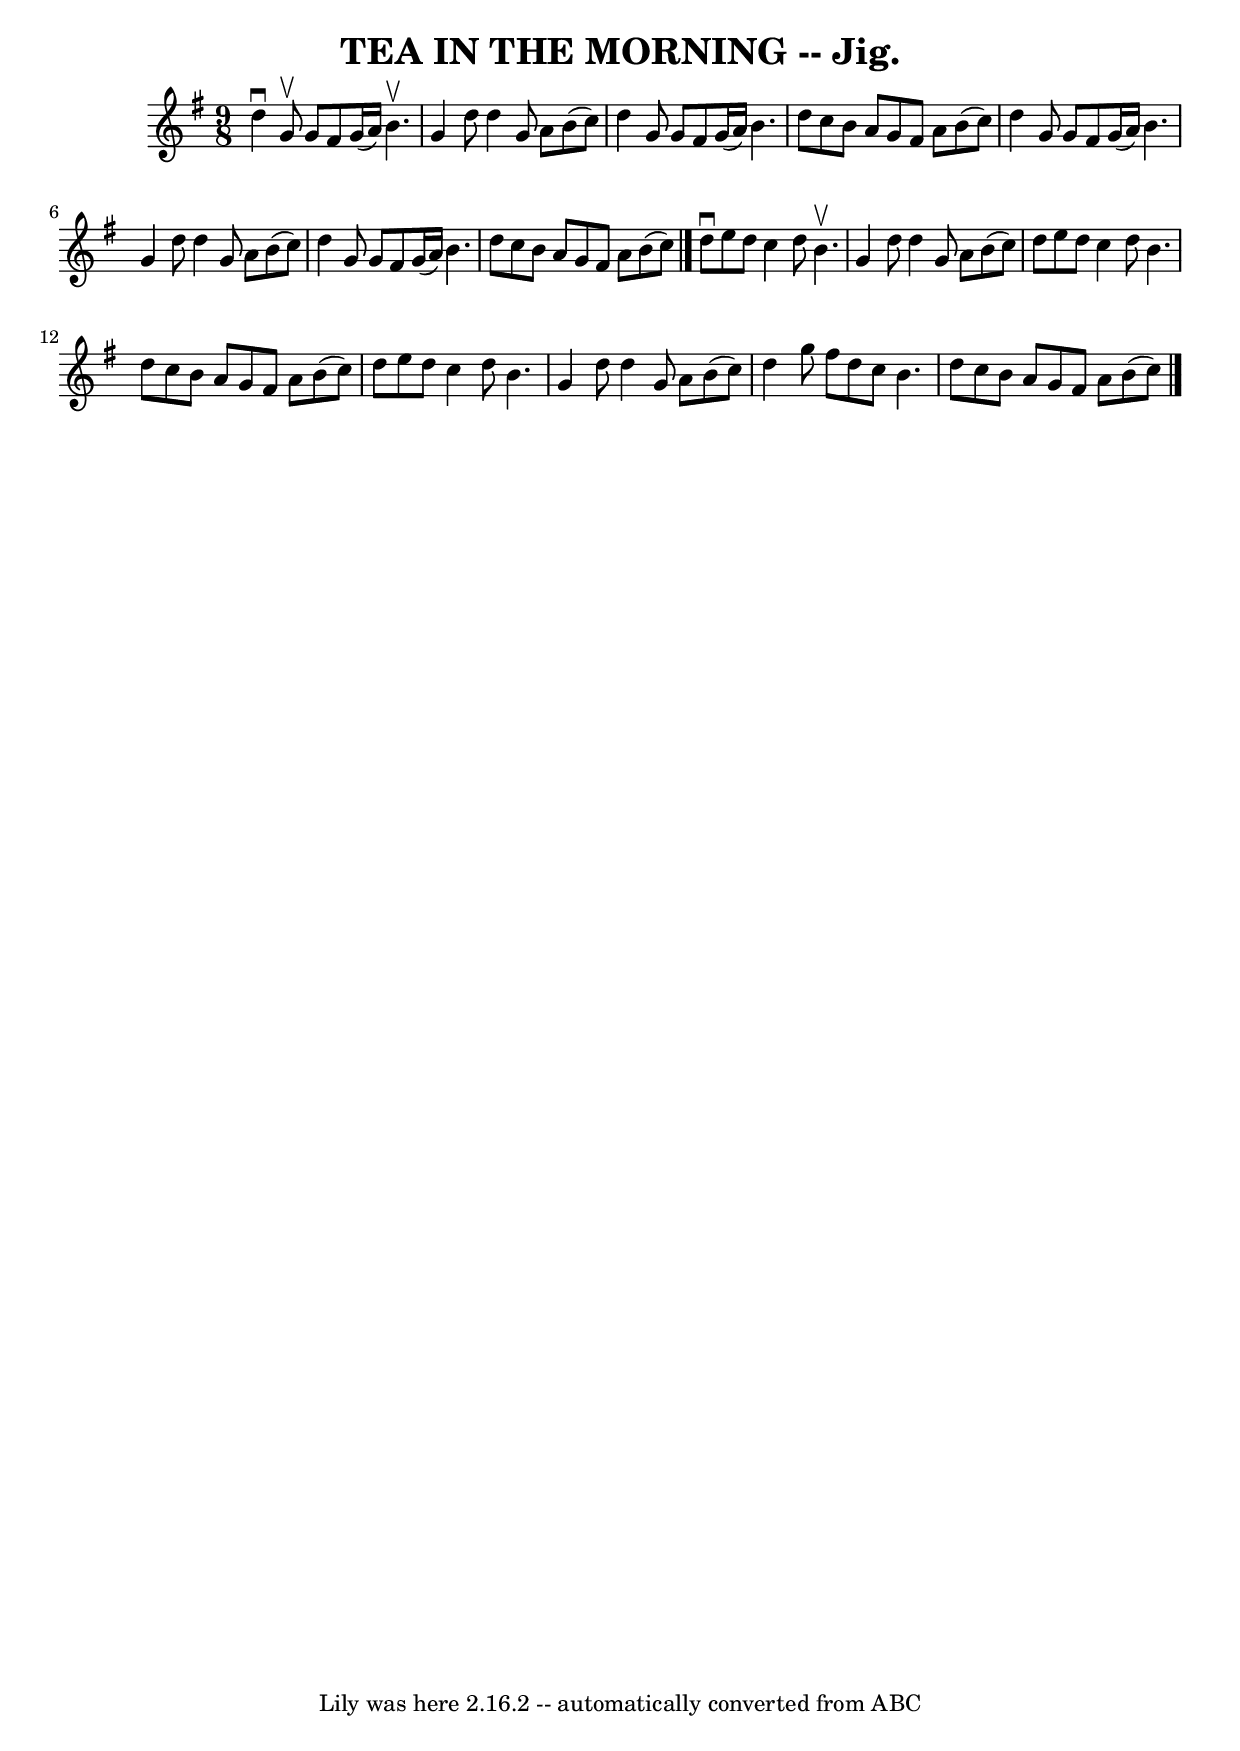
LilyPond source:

\version "2.7.40"
\include "Mammoth.ily"
\header {
	book = "Coles pg. 75.1"
	crossRefNumber = "9"
	footnotes = ""
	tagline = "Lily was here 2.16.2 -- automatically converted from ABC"
	title = "TEA IN THE MORNING -- Jig."
}
voicedefault =  {
\set Score.defaultBarType = "empty"

\time 9/8 \key g \major d''4^\downbow g'8^\upbow g'8 fis'8 g'16 (
 a'16) b'4.^\upbow |
 g'4 d''8 d''4 g'8 a'8 b'8 (
 c''8) |
 d''4 g'8 g'8 fis'8 g'16 (a'16) b'4.  
|
 d''8 c''8 b'8 a'8 g'8 fis'8 a'8 b'8 (c''8  
-) |
 d''4 g'8 g'8 fis'8 g'16 (a'16) b'4.  
|
 g'4 d''8 d''4 g'8 a'8 b'8 (c''8) |
   
d''4 g'8 g'8 fis'8 g'16 (a'16) b'4.  |
 d''8    
c''8 b'8 a'8 g'8 fis'8 a'8 b'8 (c''8) \bar "|."     
d''8^\downbow e''8 d''8 c''4 d''8 b'4.^\upbow |
 g'4    
d''8 d''4 g'8 a'8 b'8 (c''8) |
 d''8 e''8 d''8  
 c''4 d''8 b'4.  |
 d''8 c''8 b'8 a'8 g'8 fis'8   
 a'8 b'8 (c''8) |
 d''8 e''8 d''8 c''4 d''8    
b'4.  |
 g'4 d''8 d''4 g'8 a'8 b'8 (c''8) |
 
 d''4 g''8 fis''8 d''8 c''8 b'4.  |
 d''8 c''8    
b'8 a'8 g'8 fis'8 a'8 b'8 (c''8) \bar "|."   
}

\score{
    <<

	\context Staff="default"
	{
	    \voicedefault 
	}

    >>
	\layout {
	}
	\midi {}
}
